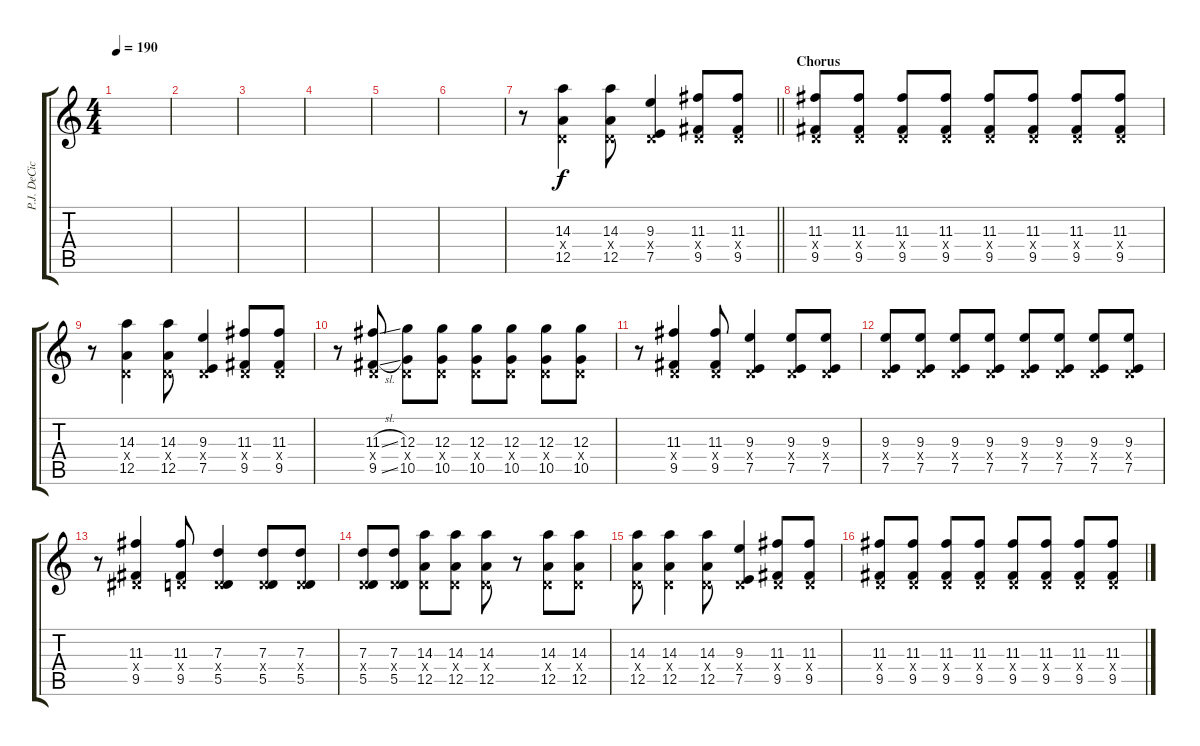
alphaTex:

\track ("P.J. DeCicco (Lead Guitar)" "P.J. DeCic") {instrument overdrivenguitar}
\staff {score tabs}
\tuning (E4 B3 G3 D3 A2 D2) {hide}
\ts (4 4)
\tempo 190
\clef g2
\ks c
|
|
|
|
|
|
\barLineRight lightlight
r.8 (14.3 0.4{x} 12.5).4 (14.3 0.4{x} 12.5).8 (9.3 0.4{x} 7.5).4 (11.3 0.4{x} 9.5).8 (11.3 0.4{x} 9.5).8 |
\section ("" "Chorus")
(11.3 0.4{x} 9.5).8 (11.3 0.4{x} 9.5).8 (11.3 0.4{x} 9.5).8 (11.3 0.4{x} 9.5).8 (11.3 0.4{x} 9.5).8 (11.3 0.4{x} 9.5).8 (11.3 0.4{x} 9.5).8 (11.3 0.4{x} 9.5).8 |
r.8 (14.3 0.4{x} 12.5).4 (14.3 0.4{x} 12.5).8 (9.3 0.4{x} 7.5).4 (11.3 0.4{x} 9.5).8 (11.3 0.4{x} 9.5).8 |
r.8 (11.3{sl} 0.4{x} 9.5{sl}).8 (12.3 0.4{x} 10.5).8 (12.3 0.4{x} 10.5).8 (12.3 0.4{x} 10.5).8 (12.3 0.4{x} 10.5).8 (12.3 0.4{x} 10.5).8 (12.3 0.4{x} 10.5).8 |
r.8 (11.3 0.4{x} 9.5).4 (11.3 0.4{x} 9.5).8 (9.3 0.4{x} 7.5).4 (9.3 0.4{x} 7.5).8 (9.3 0.4{x} 7.5).8 |
(9.3 0.4{x} 7.5).8 (9.3 0.4{x} 7.5).8 (9.3 0.4{x} 7.5).8 (9.3 0.4{x} 7.5).8 (9.3 0.4{x} 7.5).8 (9.3 0.4{x} 7.5).8 (9.3 0.4{x} 7.5).8 (9.3 0.4{x} 7.5).8 |
r.8 (11.3 1.4{x} 9.5).4 (11.3 0.4{x} 9.5).8 (7.3 0.4{x} 5.5).4 (7.3 0.4{x} 5.5).8 (7.3 0.4{x} 5.5).8 |
(7.3 0.4{x} 5.5).8 (7.3 0.4{x} 5.5).8 (14.3 0.4{x} 12.5).8 (14.3 0.4{x} 12.5).8 (14.3 0.4{x} 12.5).8 r.8 (14.3 0.4{x} 12.5).8 (14.3 0.4{x} 12.5).8 |
(14.3 0.4{x} 12.5).8 (14.3 0.4{x} 12.5).4 (14.3 0.4{x} 12.5).8 (9.3 0.4{x} 7.5).4 (11.3 0.4{x} 9.5).8 (11.3 0.4{x} 9.5).8 |
(11.3 0.4{x} 9.5).8 (11.3 0.4{x} 9.5).8 (11.3 0.4{x} 9.5).8 (11.3 0.4{x} 9.5).8 (11.3 0.4{x} 9.5).8 (11.3 0.4{x} 9.5).8 (11.3 0.4{x} 9.5).8 (11.3 0.4{x} 9.5).8
